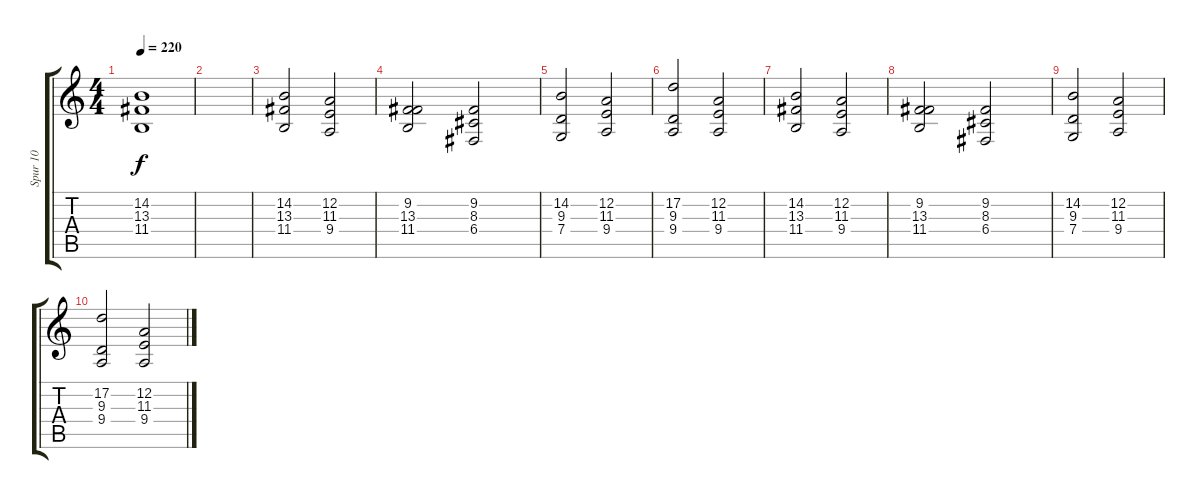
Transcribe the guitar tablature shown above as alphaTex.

\track ("Spur 10" "Spur 10") {instrument stringensemble1}
\staff {score tabs}
\tuning (D4 A3 F3 C3 G2 D2) {hide}
\ts (4 4)
\tempo 220
\clef g2
\ks c
(14.2 13.3 11.4).1{dy f} |
|
(14.2 13.3 11.4).2 (12.2 11.3 9.4).2 |
(9.2 13.3 11.4).2 (9.2 8.3 6.4).2 |
(14.2 9.3 7.4).2 (12.2 11.3 9.4).2 |
(17.2 9.3 9.4).2 (12.2 11.3 9.4).2 |
(14.2 13.3 11.4).2 (12.2 11.3 9.4).2 |
(9.2 13.3 11.4).2 (9.2 8.3 6.4).2 |
(14.2 9.3 7.4).2 (12.2 11.3 9.4).2 |
(17.2 9.3 9.4).2 (12.2 11.3 9.4).2
